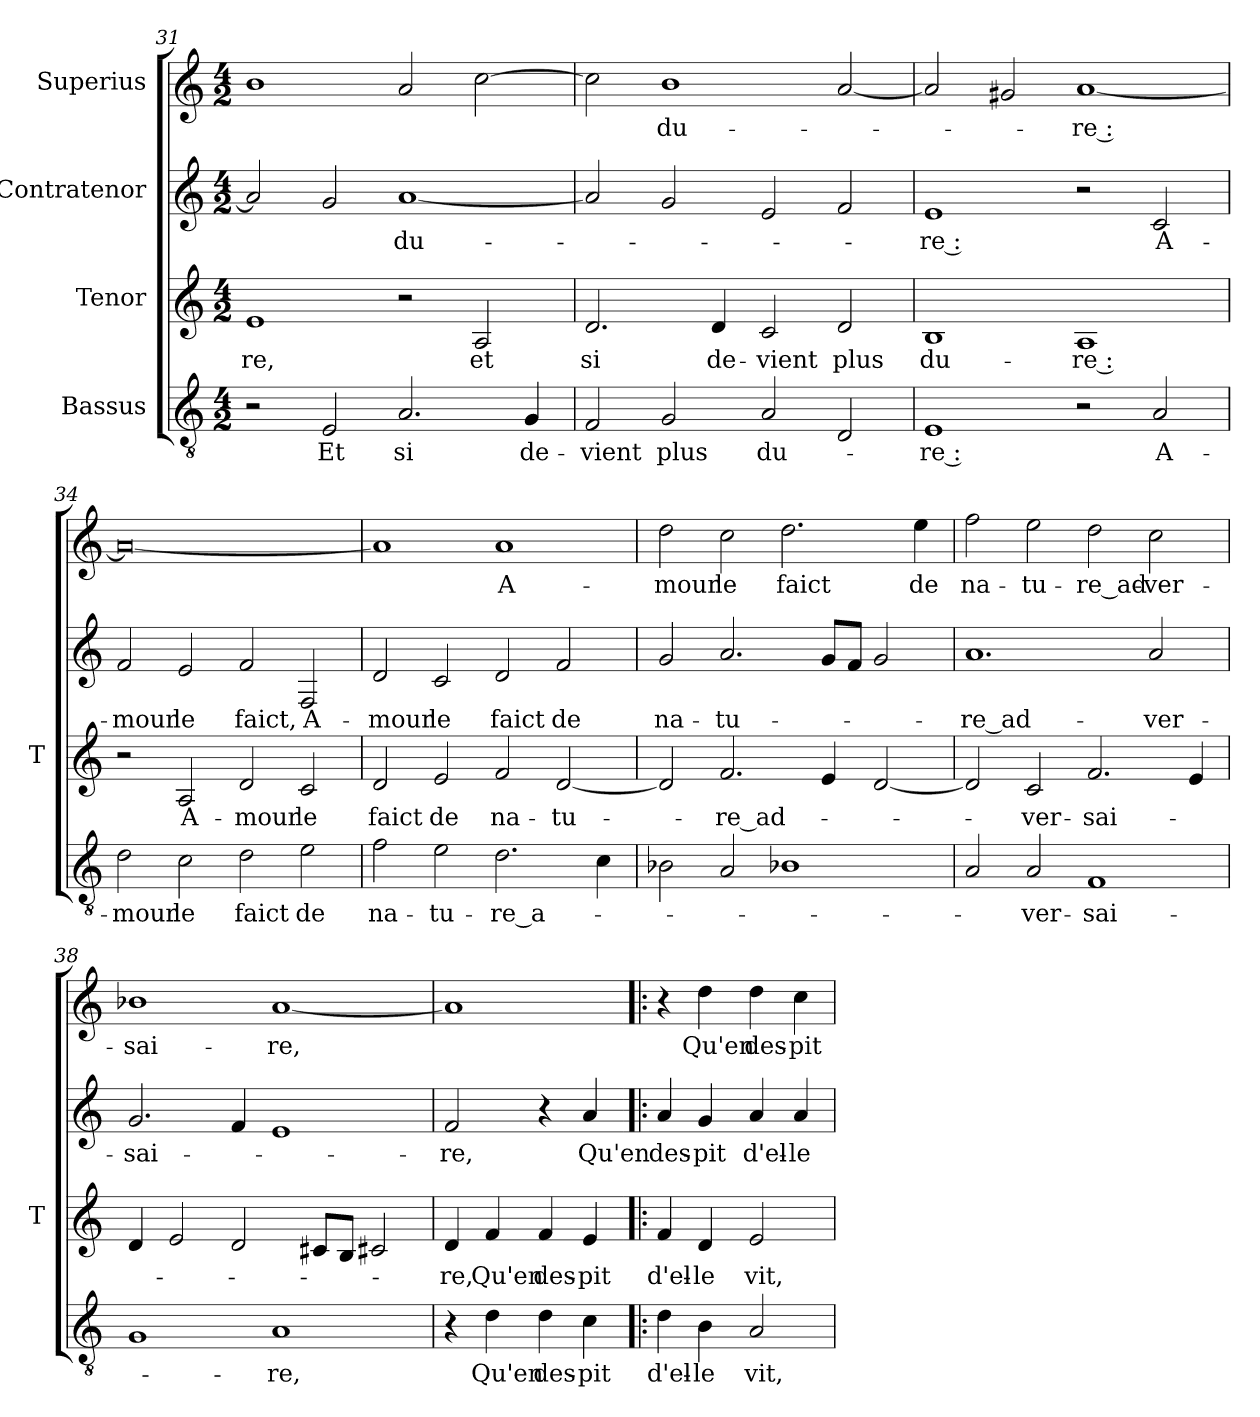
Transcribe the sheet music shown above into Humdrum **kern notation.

**kern	**text	**kern	**text	**kern	**text	**kern	**text
*part4	*part4	*part3	*part3	*part2	*part2	*part1	*part1
*staff4	*staff4	*staff3	*staff3	*staff2	*staff2	*staff1	*staff1
*I"Bassus	*	*I"Tenor	*	*I"Contratenor	*	*I"Superius	*
*	*	*I'T	*	*	*	*	*
*clefGv2	*	*clefG2	*	*clefG2	*	*clefG2	*
*k[]	*	*k[]	*	*k[]	*	*k[]	*
*M4/2	*	*M4/2	*	*M4/2	*	*M4/2	*
=31	=31	=31	=31	=31	=31	=31	=31
2r	.	1e	-re,	2a]	.	1b	.
2E	-Et	.	.	2g	.	.	.
2.A	-si	2r	.	[1a	du-	2a	.
.	.	2A	-et	.	.	[2cc	.
4G	de-	.	.	.	.	.	.
=32	=32	=32	=32	=32	=32	=32	=32
2F	-vient	2.d	-si	2a]	.	2cc]	.
2G	-plus	.	.	2g	.	1b	du-
.	.	4d	de-	.	.	.	.
2A	du-	2c	-vient	2e	.	.	.
2D	.	2d	-plus	2f	.	[2a	.
=33	=33	=33	=33	=33	=33	=33	=33
1E	-re :	1B	du-	1e	-re :	2a]	.
.	.	.	.	.	.	2g#X	.
2r	.	1A	-re :	2r	.	[1a	-re :
2A	A-	.	.	2c	A-	.	.
=34	=34	=34	=34	=34	=34	=34	=34
2d	-mour	2r	.	2f	-mour	0a_	.
2c	-le	2A	A-	2e	-le	.	.
2d	-faict	2d	-mour	2f	-faict,	.	.
2e	-de	2c	-le	2Fi	A-	.	.
=35	=35	=35	=35	=35	=35	=35	=35
2f	na-	2d	-faict	2d	-mour	1a]	.
2e	tu-	2e	-de	2c	-le	.	.
2.d	re_a-	2f	na-	2d	-faict	1a	A-
.	.	[2d	tu-	2f	-de	.	.
4c	.	.	.	.	.	.	.
=36	=36	=36	=36	=36	=36	=36	=36
2B-X	.	2d]	.	2g	na-	2dd	-mour
2A	.	2.f	re_ad-	2.a	tu-	2cc	-le
1B-X	.	.	.	.	.	2.dd	-faict
.	.	4e	.	8gL	.	.	.
.	.	.	.	8fJ	.	.	.
.	.	[2d	.	2g	.	.	.
.	.	.	.	.	.	4ee	-de
=37	=37	=37	=37	=37	=37	=37	=37
2A	.	2d]	.	1.a	re_ad-	2ff	na-
2A	ver-	2c	ver-	.	.	2ee	tu-
1F	sai-	2.f	sai-	.	.	2dd	re_ad-
.	.	.	.	2a	ver-	2cc	ver-
.	.	4e	.	.	.	.	.
=38	=38	=38	=38	=38	=38	=38	=38
1G	.	4d	.	2.g	sai-	1b-X	sai-
.	.	2e	.	.	.	.	.
.	.	2d	.	4f	.	.	.
1A	-re,	.	.	1e	.	[1a	-re,
.	.	8c#XL	.	.	.	.	.
.	.	8BJ	.	.	.	.	.
.	.	2c#X	.	.	.	.	.
=39	=39	=39	=39	=39	=39	=39	=39
4r	.	4d	-re,	2f	-re,	1a]	.
4d	-Qu'en	4f	-Qu'en	.	.	.	.
4d	des-	4f	des-	4r	.	.	.
4c	-pit	4e	-pit	4a	-Qu'en	.	.
=40!|:	=40!|:	=40!|:	=40!|:	=40!|:	=40!|:	=40!|:	=40!|:
4d	d'el-	4f	d'el-	4a	des-	4r	.
4B	-le	4d	-le	4g	-pit	4dd	-Qu'en
2A	-vit,	2e	-vit,	4a	d'el-	4dd	des-
.	.	.	.	4a	-le	4cc	-pit
=	=	=	=	=	=	=	=
*-	*-	*-	*-	*-	*-	*-	*-
